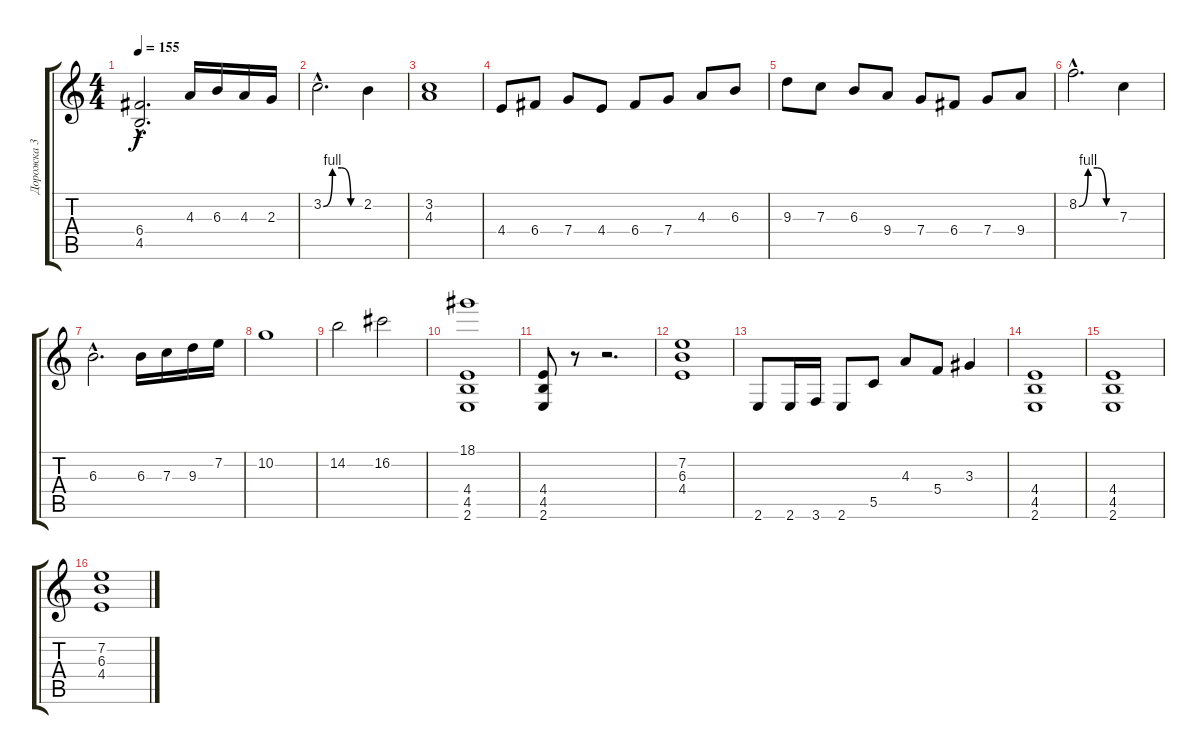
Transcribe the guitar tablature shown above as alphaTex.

\track ("Дорожка 3" "Дорожка 3") {instrument overdrivenguitar}
\staff {score tabs}
\tuning (D4 A3 F3 C3 G2 D2) {hide}
\ts (4 4)
\tempo 155
\clef g2
\ks c
(6.4{hac} 4.5{hac}).2{d dy f} 4.3.16 6.3.16 4.3.16 2.3.16 |
3.2{be (custom 0 0 15 4 30 4 45 0 60 0) hac}.2{d} 2.2.4 |
(3.2 4.3).1 |
4.4.8 6.4.8 7.4.8 4.4.8 6.4.8 7.4.8 4.3.8 6.3.8 |
9.3.8 7.3.8 6.3.8 9.4.8 7.4.8 6.4.8 7.4.8 9.4.8 |
8.2{be (custom 0 0 15 4 30 4 45 0 60 0) hac}.2{d} 7.3.4 |
6.3{hac}.2{d} 6.3.16 7.3.16 9.3.16 7.2.16 |
10.2.1 |
14.2.2 16.2.2 |
(18.1 4.4 4.5 2.6).1 |
(4.4 4.5 2.6).8 r.8 r.2{d} |
(7.2 6.3 4.4).1 |
2.6.8 2.6.16 3.6.16 2.6.8 5.5.8 4.3.8 5.4.8 3.3.4 |
(4.4 4.5 2.6).1 |
(4.4 4.5 2.6).1 |
(7.2 6.3 4.4).1
